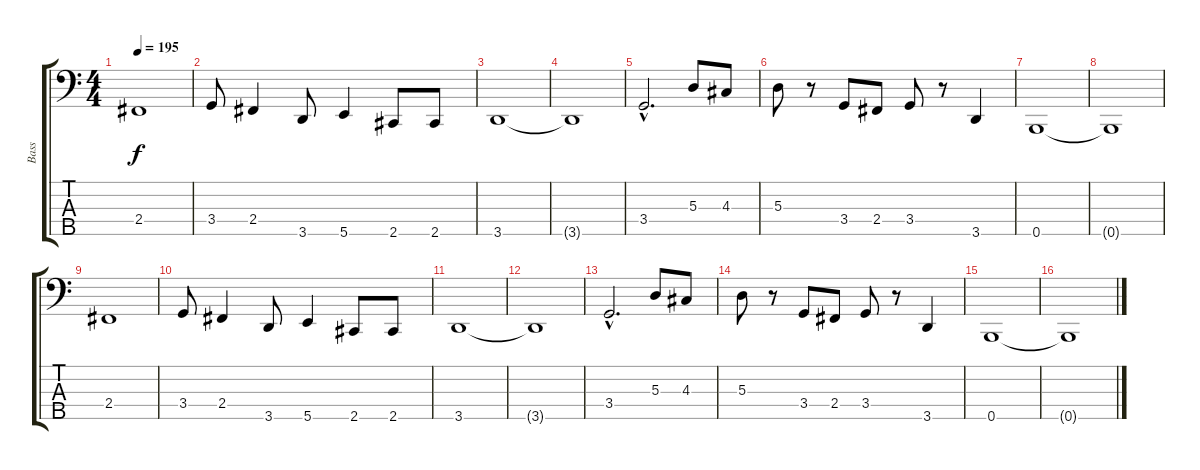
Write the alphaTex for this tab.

\track ("Bass" "Bass") {instrument electricbassfinger}
\staff {score tabs}
\tuning (G2 D2 A1 E1 B0) {hide}
\ts (4 4)
\tempo 195
\clef f4
\ks c
2.4.1{dy f} |
3.4.8 2.4.4 3.5.8 5.5.4 2.5.8 2.5.8 |
3.5.1 |
3.5{t}.1 |
3.4{hac}.2{d} 5.3.8 4.3.8 |
5.3.8 r.8 3.4.8 2.4.8 3.4.8 r.8 3.5.4 |
0.5.1 |
0.5{t}.1 |
2.4.1 |
3.4.8 2.4.4 3.5.8 5.5.4 2.5.8 2.5.8 |
3.5.1 |
3.5{t}.1 |
3.4{hac}.2{d} 5.3.8 4.3.8 |
5.3.8 r.8 3.4.8 2.4.8 3.4.8 r.8 3.5.4 |
0.5.1 |
0.5{t}.1
